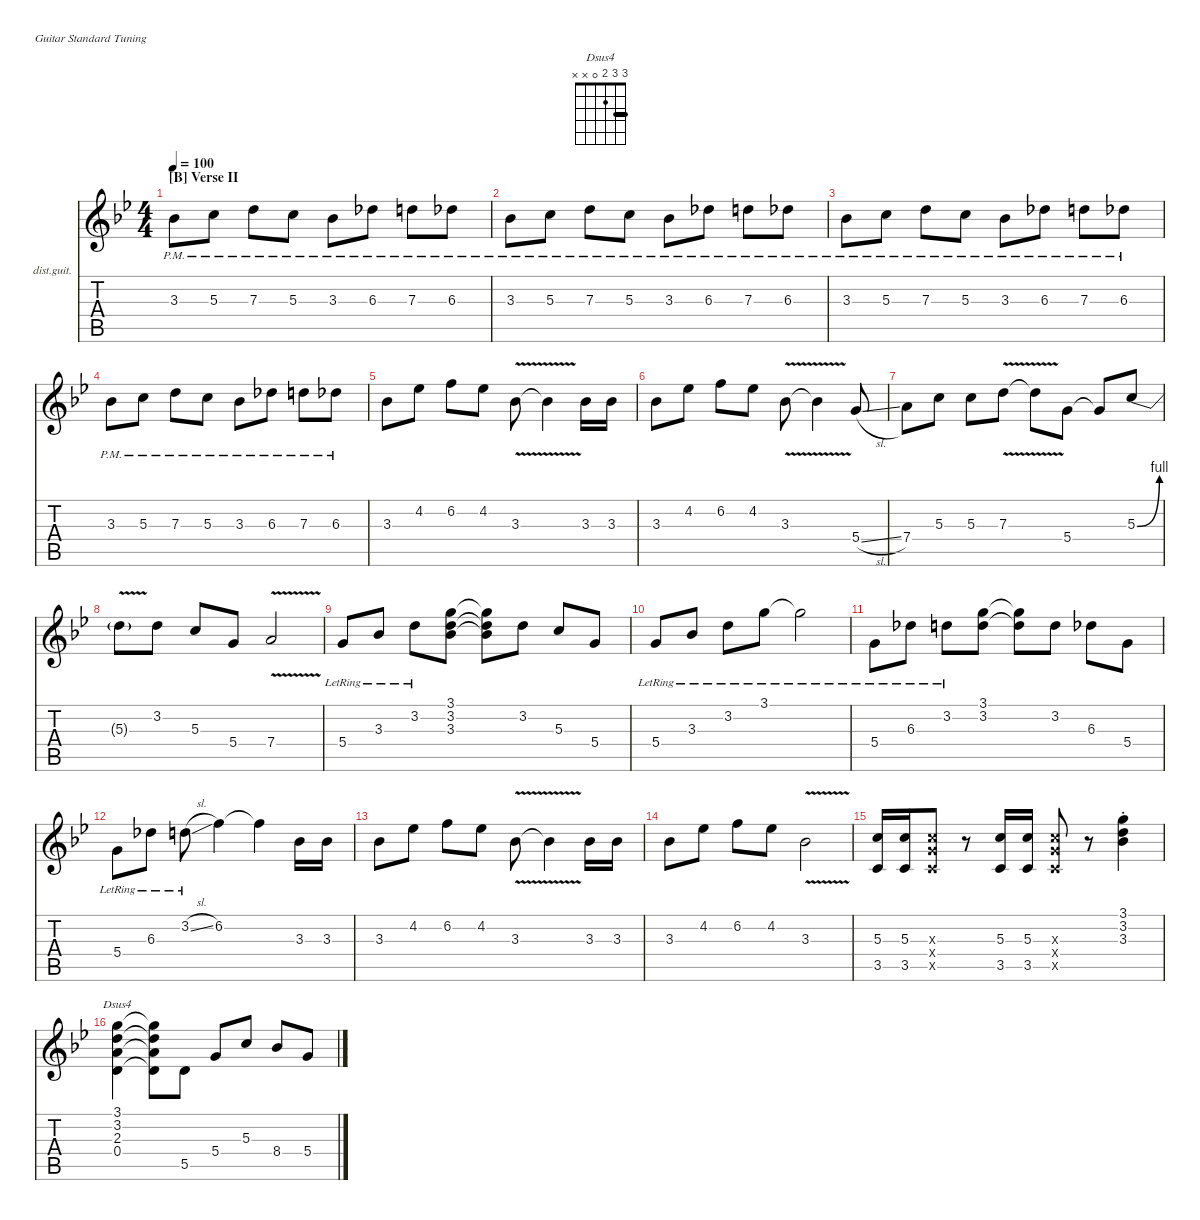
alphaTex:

\defaultSystemsLayout 4
\hideDynamics
\bracketExtendMode nobrackets
\firstSystemTrackNameOrientation horizontal
\otherSystemsTrackNameOrientation horizontal
\track ("Lead Guitar I" "dist.guit.") {instrument electricguitarclean}
\staff {score tabs}
\tuning (E4 B3 G3 D3 A2 E2)
\chord ("Dsus4" 3 3 2 0 x x) {barre 3}
\ts (4 4)
\section ("B" "Verse II")
\tempo 100
\clef g2
\ks gminor
3.3{pm}.8{dy mf} 5.3{pm}.8 7.3{pm}.8 5.3{pm}.8 3.3{pm}.8 6.3{pm}.8 7.3{pm}.8 6.3{pm}.8 |
3.3{pm}.8 5.3{pm}.8 7.3{pm}.8 5.3{pm}.8 3.3{pm}.8 6.3{pm}.8 7.3{pm}.8 6.3{pm}.8 |
3.3{pm}.8 5.3{pm}.8 7.3{pm}.8 5.3{pm}.8 3.3{pm}.8 6.3{pm}.8 7.3{pm}.8 6.3{pm}.8 |
3.3{pm}.8 5.3{pm}.8 7.3{pm}.8 5.3{pm}.8 3.3{pm}.8 6.3{pm}.8 7.3{pm}.8 6.3{pm}.8 |
3.3.8 4.2.8 6.2.8 4.2.8 3.3{v}.8 3.3{t}.4 3.3.16 3.3.16 |
3.3.8 4.2.8 6.2.8 4.2.8 3.3{v}.8 3.3{t}.4 5.4{sl}.8 |
7.4.8 5.3.8 5.3.8 7.3{v}.8 7.3{t}.8 5.4.8 5.4{t}.8 5.3{be (bend 0 0 23.4 4)}.8 |
5.3{v t}.8 3.2.8 5.3.8 5.4.8 7.4{v}.2 |
5.4{lr}.8 3.3{lr}.8 3.2{lr}.8 (3.1 3.2 3.3).8 (3.3{t} 3.2{t} 3.1{t}).8 3.2.8 5.3.8 5.4.8 |
5.4{lr}.8 3.3{lr}.8 3.2{lr}.8 3.1{lr}.8 3.1{lr t}.2 |
5.4{lr}.8 6.3{lr}.8 3.2{lr}.8 (3.1 3.2).8 (3.2{t} 3.1{t}).8 3.2.8 6.3.8 5.4.8 |
5.4{lr}.8 6.3{lr}.8 3.2{sl lr}.8 6.2.4 6.2{t}.4 3.3.16 3.3.16 |
3.3.8 4.2.8 6.2.8 4.2.8 3.3{v}.8 3.3{t}.4 3.3.16 3.3.16 |
3.3.8 4.2.8 6.2.8 4.2.8 3.3{v}.2 |
(3.5 5.3).16 (3.5 5.3).16 (3.5{x} 5.3{x} 5.4{x}).8 r.8 (3.5 5.3).16 (3.5 5.3).16 (3.5{x} 5.3{x} 5.4{x}).8 r.8 (3.1{st} 3.2{st} 3.3{st}).4 |
(0.4 2.3 3.2 3.1).4{ch "Dsus4"} (0.4{t} 2.3{t} 3.2{t} 3.1{t}).8 5.5.8 5.4.8 5.3.8 8.4.8 5.4.8
